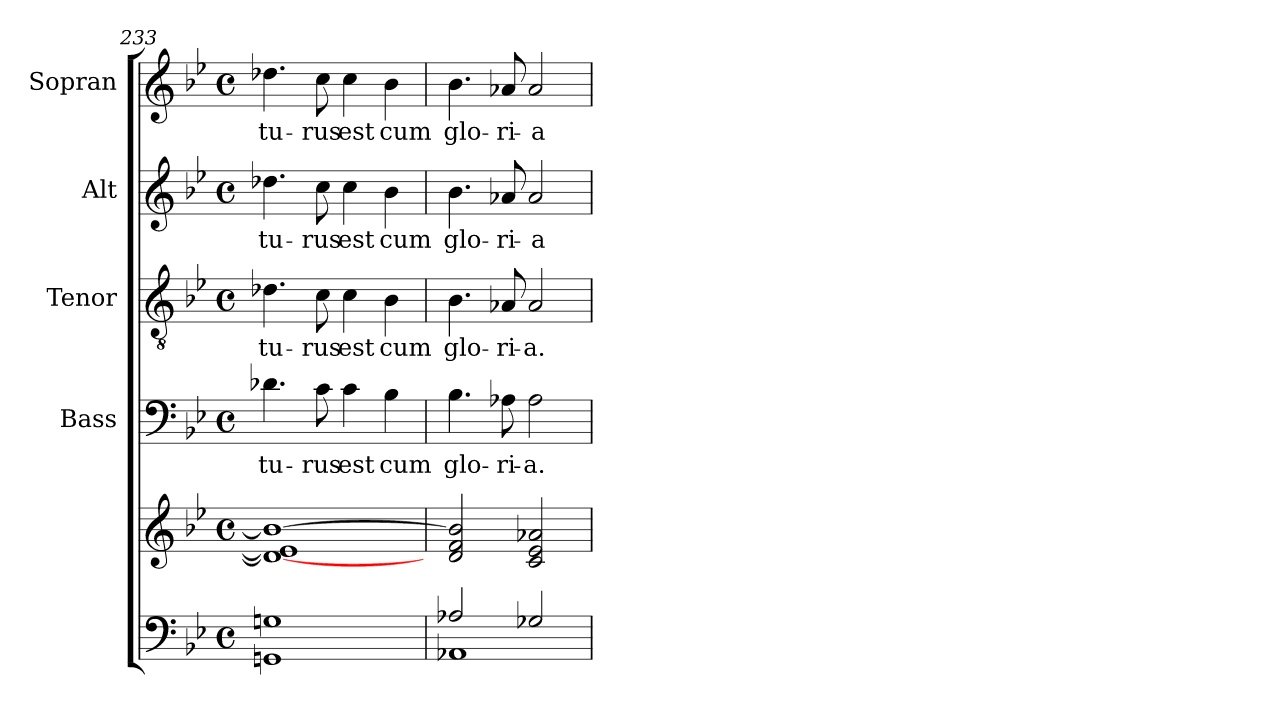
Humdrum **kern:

**kern	**kern	**kern	**text	**kern	**text	**kern	**text	**kern	**text
*part5	*part5	*part4	*part4	*part3	*part3	*part2	*part2	*part1	*part1
*staff6	*staff5	*staff4	*staff4	*staff3	*staff3	*staff2	*staff2	*staff1	*staff1
*	*	*I"Bass	*	*I"Tenor	*	*I"Alt	*	*I"Sopran	*
*	*	*I'B.	*	*I'T.	*	*I'A.	*	*I'S.	*
!!LO:LB:g=z
*clefF4	*clefG2	*clefF4	*	*clefGv2	*	*clefG2	*	*clefG2	*
*k[b-e-]	*k[b-e-]	*k[b-e-]	*	*k[b-e-]	*	*k[b-e-]	*	*k[b-e-]	*
*B-:	*B-:	*B-:	*	*B-:	*	*B-:	*	*B-:	*
*M4/4	*M4/4	*M4/4	*	*M4/4	*	*M4/4	*	*M4/4	*
*met(c)	*met(c)	*met(c)	*	*met(c)	*	*met(c)	*	*met(c)	*
=233	=233	=233	=233	=233	=233	=233	=233	=233	=233
!	!	!	!LO:LY:b	!	!LO:LY:b	!	!LO:LY:b	!	!LO:LY:b
1GGn 1Gn	1d-_ 1e] 1b-_	4.d-X\	-tu-	4.d-X\	-tu-	4.dd-X\	-tu-	4.dd-X\	-tu-
!	!	!	!LO:LY:b	!	!LO:LY:b	!	!LO:LY:b	!	!LO:LY:b
.	.	8c\	-rus	8c\	-rus	8cc\	-rus	8cc\	-rus
!	!	!	!LO:LY:b	!	!LO:LY:b	!	!LO:LY:b	!	!LO:LY:b
.	.	4c\	est	4c\	est	4cc\	est	4cc\	est
!	!	!	!LO:LY:b	!	!LO:LY:b	!	!LO:LY:b	!	!LO:LY:b
.	.	4B-\	cum	4B-\	cum	4b-\	cum	4b-\	cum
=234	=234	=234	=234	=234	=234	=234	=234	=234	=234
*^	*	*	*	*	*	*	*	*	*
!	!	!	!	!LO:LY:b	!	!LO:LY:b	!	!LO:LY:b	!	!LO:LY:b
2A-X/	1AA-X	2d/ 2f/ 2b-/]	4.B-\	glo-	4.B-\	glo-	4.b-\	glo-	4.b-\	glo-
!	!	!	!	!LO:LY:b	!	!LO:LY:b	!	!LO:LY:b	!	!LO:LY:b
.	.	.	8A-X\	-ri-	8A-X/	-ri-	8a-X/	-ri-	8a-X/	-ri-
!	!	!	!	!LO:LY:b	!	!LO:LY:b	!	!LO:LY:b	!	!LO:LY:b
2G-X/	.	2c/ 2e-/ 2a-X/	2A-\	-a.	2A-/	-a.	2a-/	-a	2a-/	-a
*v	*v	*	*	*	*	*	*	*	*	*
=	=	=	=	=	=	=	=	=	=
*-	*-	*-	*-	*-	*-	*-	*-	*-	*-
